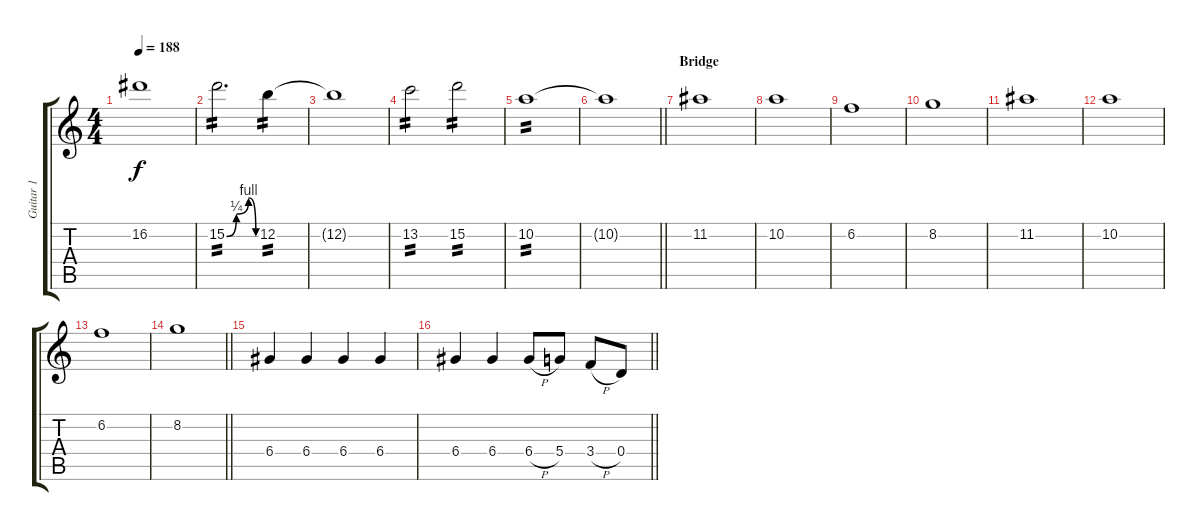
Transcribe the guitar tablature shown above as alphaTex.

\track ("Guitar 1" "Guitar 1") {instrument distortionguitar}
\staff {score tabs}
\tuning (E4 B3 G3 D3 A2 D2) {hide}
\ts (4 4)
\tempo 188
\clef g2
\ks c
16.2{t}.1{dy f} |
15.2{be (custom 0 0 20 1 45 4 60 0)}.2{d tp 2} 12.2.4{tp 2} |
12.2{t}.1 |
13.2.2{tp 2} 15.2.2{tp 2} |
10.2.1{tp 2} |
\barLineRight lightlight
10.2{t}.1 |
\section ("" "Bridge")
11.2.1 |
10.2.1 |
6.2.1 |
8.2.1 |
11.2.1 |
10.2.1 |
6.2.1 |
\barLineRight lightlight
8.2.1 |
6.4.4 6.4.4 6.4.4 6.4.4 |
\barLineRight lightlight
6.4.4 6.4.4 6.4{h}.8 5.4.8 3.4{h}.8 0.4.8
